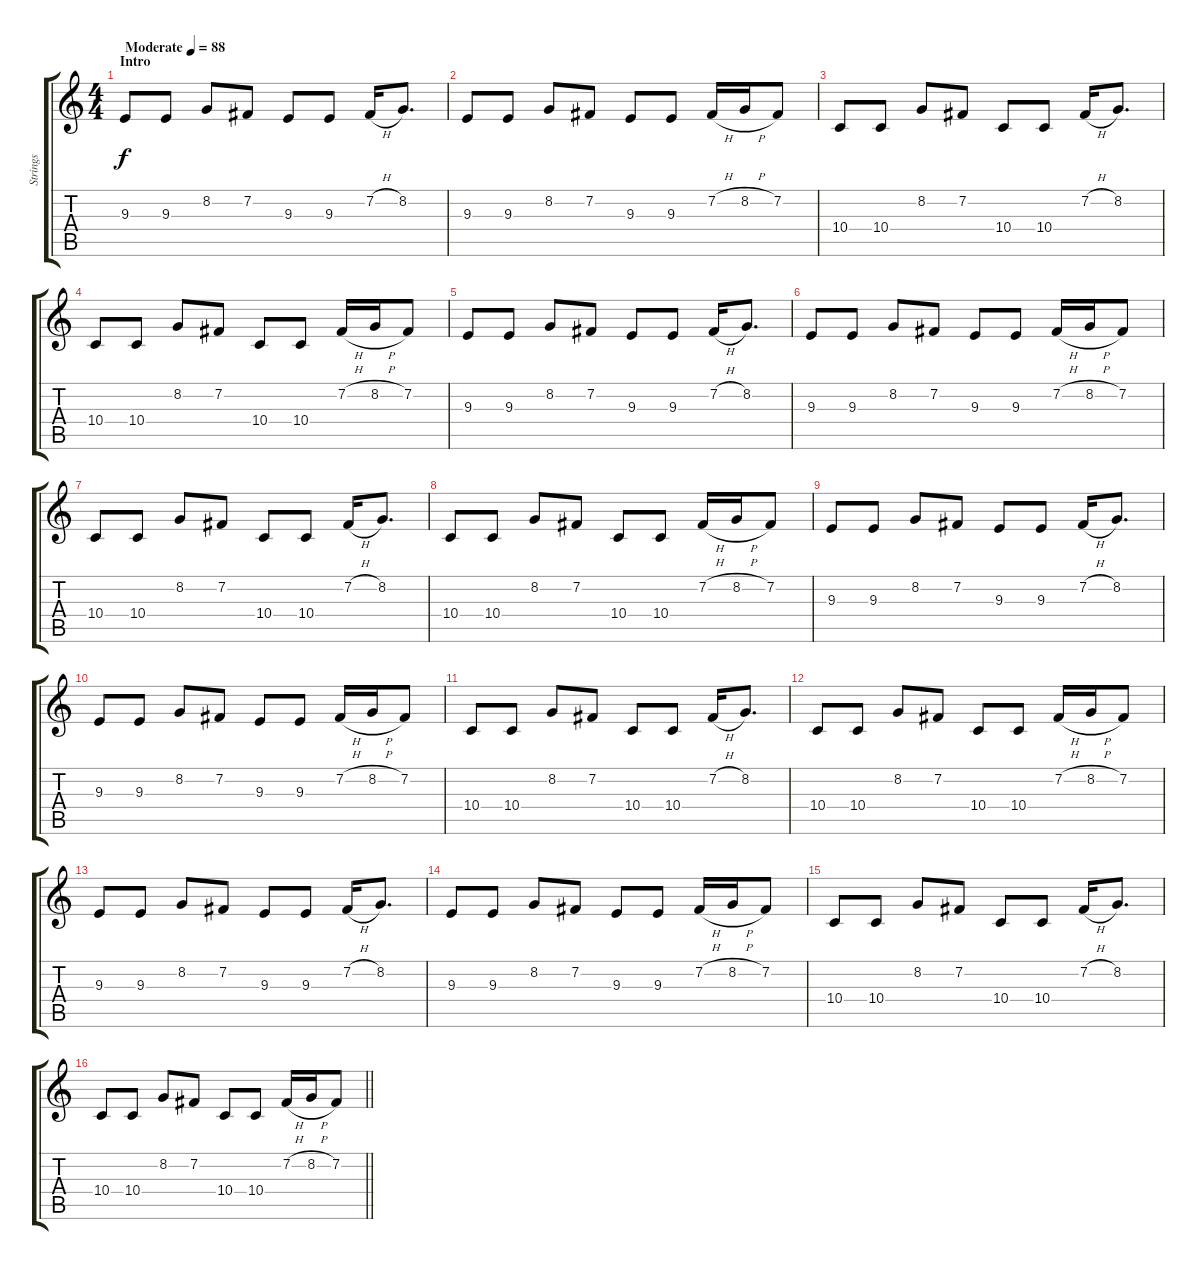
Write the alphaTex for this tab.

\track ("Strings" "Strings") {instrument tremolostrings}
\staff {score tabs}
\tuning (E4 B3 G3 D3 A2 E2) {hide}
\ts (4 4)
\section ("" "Intro")
\tempo (88 "Moderate")
\clef g2
\ks c
9.3.8{dy f instrument tremolostrings} 9.3.8 8.2.8 7.2.8 9.3.8 9.3.8 7.2{h}.16 8.2.8{d} |
9.3.8 9.3.8 8.2.8 7.2.8 9.3.8 9.3.8 7.2{h}.16 8.2{h}.16 7.2.8 |
10.4.8 10.4.8 8.2.8 7.2.8 10.4.8 10.4.8 7.2{h}.16 8.2.8{d} |
10.4.8 10.4.8 8.2.8 7.2.8 10.4.8 10.4.8 7.2{h}.16 8.2{h}.16 7.2.8 |
9.3.8 9.3.8 8.2.8 7.2.8 9.3.8 9.3.8 7.2{h}.16 8.2.8{d} |
9.3.8 9.3.8 8.2.8 7.2.8 9.3.8 9.3.8 7.2{h}.16 8.2{h}.16 7.2.8 |
10.4.8 10.4.8 8.2.8 7.2.8 10.4.8 10.4.8 7.2{h}.16 8.2.8{d} |
10.4.8 10.4.8 8.2.8 7.2.8 10.4.8 10.4.8 7.2{h}.16 8.2{h}.16 7.2.8 |
9.3.8 9.3.8 8.2.8 7.2.8 9.3.8 9.3.8 7.2{h}.16 8.2.8{d} |
9.3.8 9.3.8 8.2.8 7.2.8 9.3.8 9.3.8 7.2{h}.16 8.2{h}.16 7.2.8 |
10.4.8 10.4.8 8.2.8 7.2.8 10.4.8 10.4.8 7.2{h}.16 8.2.8{d} |
10.4.8 10.4.8 8.2.8 7.2.8 10.4.8 10.4.8 7.2{h}.16 8.2{h}.16 7.2.8 |
9.3.8 9.3.8 8.2.8 7.2.8 9.3.8 9.3.8 7.2{h}.16 8.2.8{d} |
9.3.8 9.3.8 8.2.8 7.2.8 9.3.8 9.3.8 7.2{h}.16 8.2{h}.16 7.2.8 |
10.4.8 10.4.8 8.2.8 7.2.8 10.4.8 10.4.8 7.2{h}.16 8.2.8{d} |
\barLineRight lightlight
10.4.8 10.4.8 8.2.8 7.2.8 10.4.8 10.4.8 7.2{h}.16 8.2{h}.16 7.2.8
